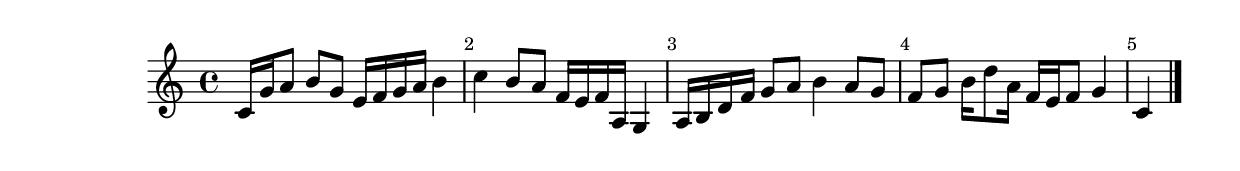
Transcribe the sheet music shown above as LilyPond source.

\header{tagline = " "}

\score{
\absolute {
\override Score.BarNumber.break-visibility = ##(#t #t #t) 
 c'16 g'16 a'8 b'8 g'8 e'16 f'16 g'16 a'16 b'4 c''4 b'8 a'8 f'16 e'16 f'16 a16 g4 a16 b16 d'16 f'16 g'8 a'8 b'4 a'8 g'8 f'8 g'8 b'16 d''8 a'16 f'16 e'16 f'8 g'4 c'4 \bar"|."

}
\midi{}
\layout{}
}
